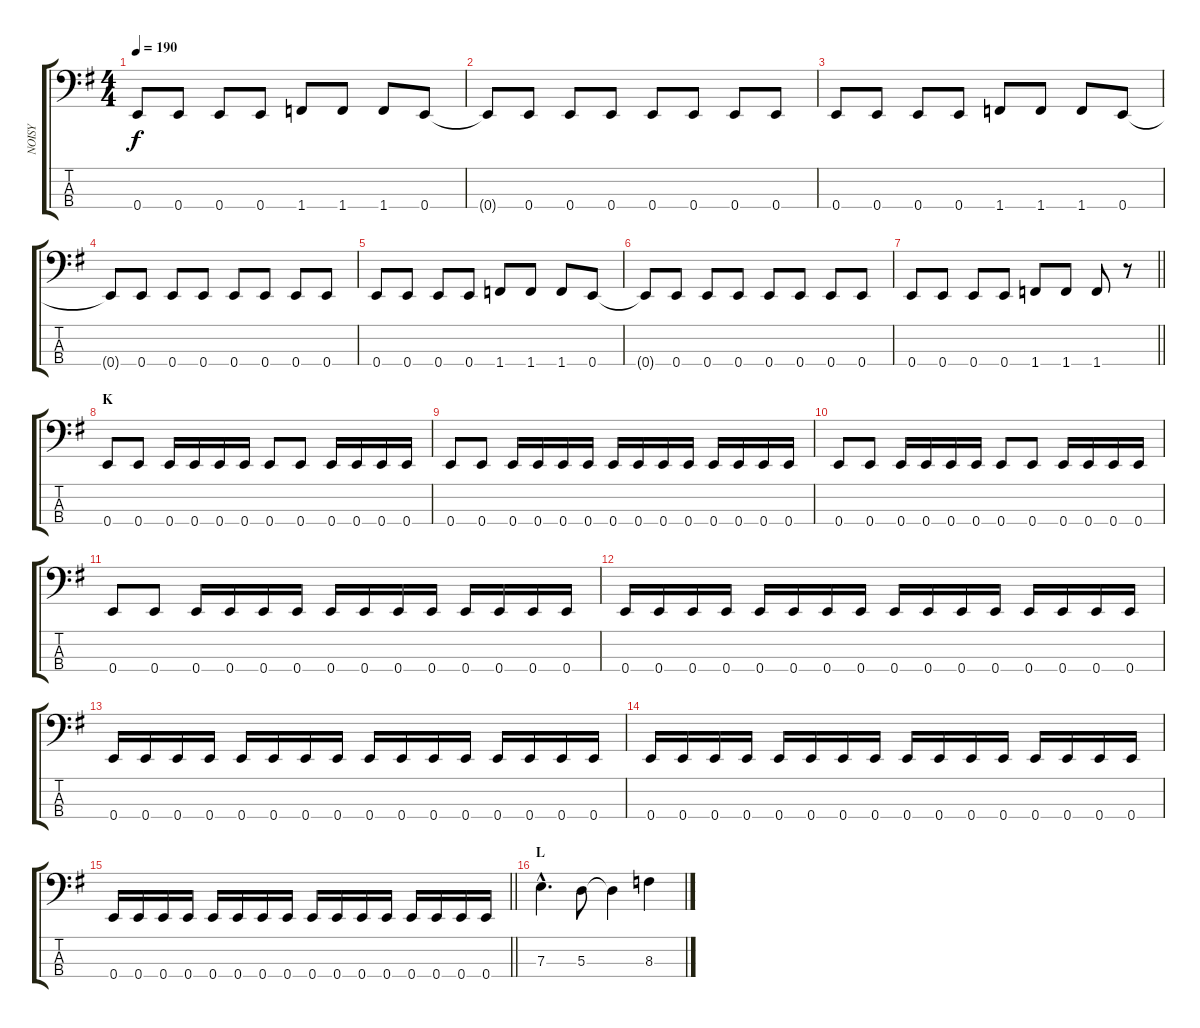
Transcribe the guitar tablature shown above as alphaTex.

\track ("NOISY" "NOISY") {instrument electricbasspick}
\staff {score tabs}
\tuning (G2 D2 A1 E1) {hide}
\ts (4 4)
\tempo 190
\clef f4
\ks g
0.4.8{dy f} 0.4.8 0.4.8 0.4.8 1.4.8 1.4.8 1.4.8 0.4.8 |
0.4{t}.8 0.4.8 0.4.8 0.4.8 0.4.8 0.4.8 0.4.8 0.4.8 |
0.4.8 0.4.8 0.4.8 0.4.8 1.4.8 1.4.8 1.4.8 0.4.8 |
0.4{t}.8 0.4.8 0.4.8 0.4.8 0.4.8 0.4.8 0.4.8 0.4.8 |
0.4.8 0.4.8 0.4.8 0.4.8 1.4.8 1.4.8 1.4.8 0.4.8 |
0.4{t}.8 0.4.8 0.4.8 0.4.8 0.4.8 0.4.8 0.4.8 0.4.8 |
\barLineRight lightlight
0.4.8 0.4.8 0.4.8 0.4.8 1.4.8 1.4.8 1.4.8 r.8 |
\section ("" "K")
0.4.8 0.4.8 0.4.16 0.4.16 0.4.16 0.4.16 0.4.8 0.4.8 0.4.16 0.4.16 0.4.16 0.4.16 |
0.4.8 0.4.8 0.4.16 0.4.16 0.4.16 0.4.16 0.4.16 0.4.16 0.4.16 0.4.16 0.4.16 0.4.16 0.4.16 0.4.16 |
0.4.8 0.4.8 0.4.16 0.4.16 0.4.16 0.4.16 0.4.8 0.4.8 0.4.16 0.4.16 0.4.16 0.4.16 |
0.4.8 0.4.8 0.4.16 0.4.16 0.4.16 0.4.16 0.4.16 0.4.16 0.4.16 0.4.16 0.4.16 0.4.16 0.4.16 0.4.16 |
0.4.16 0.4.16 0.4.16 0.4.16 0.4.16 0.4.16 0.4.16 0.4.16 0.4.16 0.4.16 0.4.16 0.4.16 0.4.16 0.4.16 0.4.16 0.4.16 |
0.4.16 0.4.16 0.4.16 0.4.16 0.4.16 0.4.16 0.4.16 0.4.16 0.4.16 0.4.16 0.4.16 0.4.16 0.4.16 0.4.16 0.4.16 0.4.16 |
0.4.16 0.4.16 0.4.16 0.4.16 0.4.16 0.4.16 0.4.16 0.4.16 0.4.16 0.4.16 0.4.16 0.4.16 0.4.16 0.4.16 0.4.16 0.4.16 |
\barLineRight lightlight
0.4.16 0.4.16 0.4.16 0.4.16 0.4.16 0.4.16 0.4.16 0.4.16 0.4.16 0.4.16 0.4.16 0.4.16 0.4.16 0.4.16 0.4.16 0.4.16 |
\section ("" "L")
7.3{hac}.4{d} 5.3.8 5.3{t}.4 8.3.4
